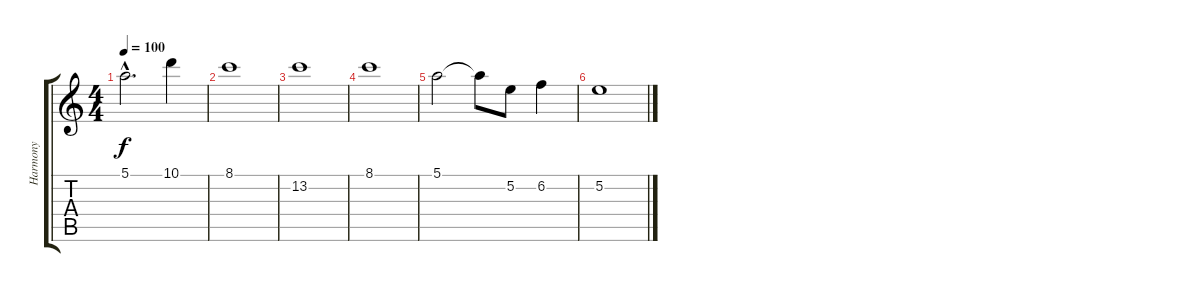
\track ("Harmony" "Harmony") {instrument overdrivenguitar}
\staff {score tabs}
\tuning (E4 B3 G3 D3 A2 E2) {hide}
\ts (4 4)
\tempo 100
\clef g2
\ks c
5.1{hac}.2{d dy f} 10.1.4 |
8.1.1{volume 9} |
13.2.1 |
8.1.1{volume 4} |
5.1.2 5.1{t}.8 5.2.8 6.2.4 |
5.2.1
